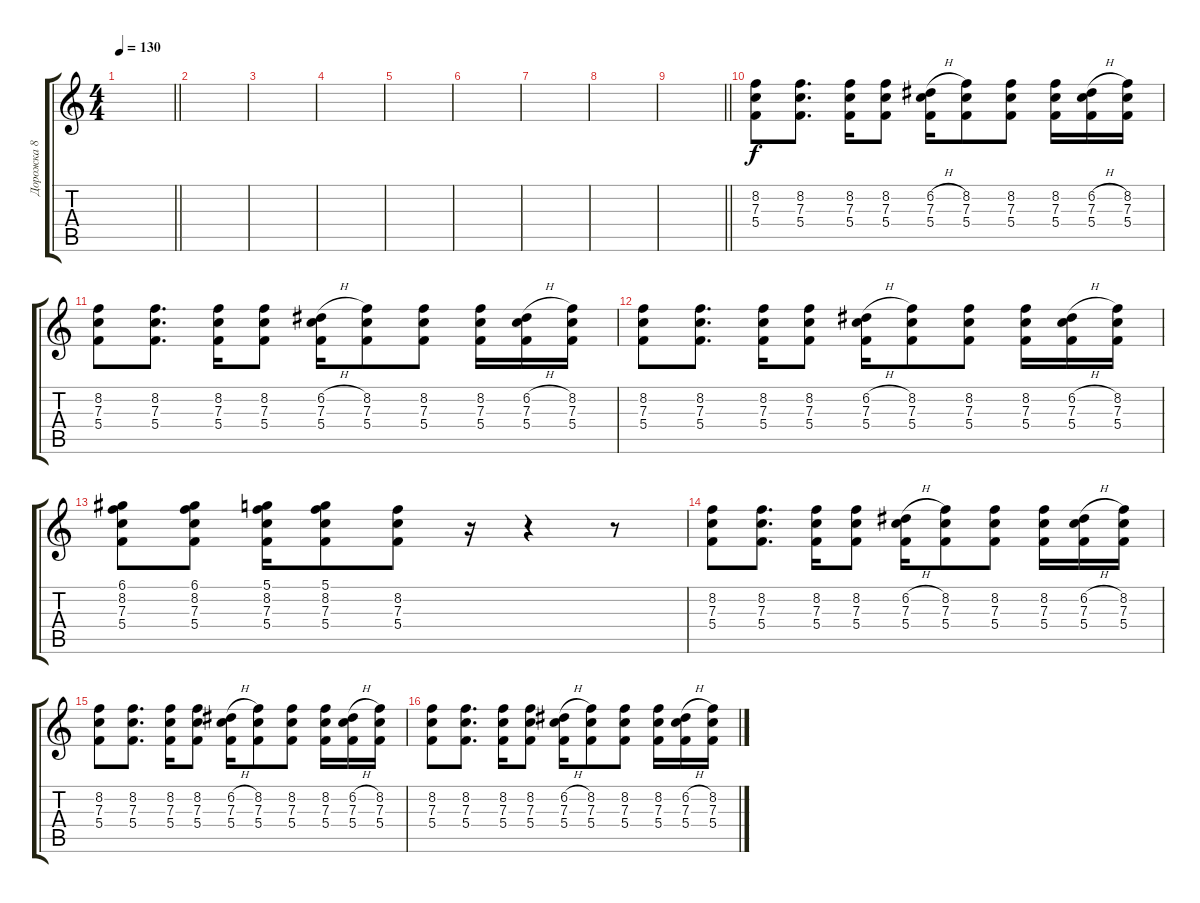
\track ("Дорожка 8" "Дорожка 8") {instrument overdrivenguitar}
\staff {score tabs}
\tuning (D4 A3 F3 C3 G2 D2) {hide}
\ts (4 4)
\tempo 130
\clef g2
\barLineRight lightlight
\ks c
|
|
|
|
|
|
|
|
\barLineRight lightlight
|
(8.2 7.3 5.4).8 (8.2 7.3 5.4).8{d} (8.2 7.3 5.4).16 (8.2 7.3 5.4).8 (6.2{h} 7.3 5.4).16 (8.2 7.3 5.4).8 (8.2 7.3 5.4).8 (8.2 7.3 5.4).16 (6.2{h} 7.3 5.4).16 (8.2 7.3 5.4).16 |
(8.2 7.3 5.4).8 (8.2 7.3 5.4).8{d} (8.2 7.3 5.4).16 (8.2 7.3 5.4).8 (6.2{h} 7.3 5.4).16 (8.2 7.3 5.4).8 (8.2 7.3 5.4).8 (8.2 7.3 5.4).16 (6.2{h} 7.3 5.4).16 (8.2 7.3 5.4).16 |
(8.2 7.3 5.4).8 (8.2 7.3 5.4).8{d} (8.2 7.3 5.4).16 (8.2 7.3 5.4).8 (6.2{h} 7.3 5.4).16 (8.2 7.3 5.4).8 (8.2 7.3 5.4).8 (8.2 7.3 5.4).16 (6.2{h} 7.3 5.4).16 (8.2 7.3 5.4).16 |
(6.1 8.2 7.3 5.4).8 (6.1 8.2 7.3 5.4).8 (5.1 8.2 7.3 5.4).16 (5.1 8.2 7.3 5.4).8 (8.2 7.3 5.4).8 r.16 r.4 r.8 |
(8.2 7.3 5.4).8 (8.2 7.3 5.4).8{d} (8.2 7.3 5.4).16 (8.2 7.3 5.4).8 (6.2{h} 7.3 5.4).16 (8.2 7.3 5.4).8 (8.2 7.3 5.4).8 (8.2 7.3 5.4).16 (6.2{h} 7.3 5.4).16 (8.2 7.3 5.4).16 |
(8.2 7.3 5.4).8 (8.2 7.3 5.4).8{d} (8.2 7.3 5.4).16 (8.2 7.3 5.4).8 (6.2{h} 7.3 5.4).16 (8.2 7.3 5.4).8 (8.2 7.3 5.4).8 (8.2 7.3 5.4).16 (6.2{h} 7.3 5.4).16 (8.2 7.3 5.4).16 |
(8.2 7.3 5.4).8 (8.2 7.3 5.4).8{d} (8.2 7.3 5.4).16 (8.2 7.3 5.4).8 (6.2{h} 7.3 5.4).16 (8.2 7.3 5.4).8 (8.2 7.3 5.4).8 (8.2 7.3 5.4).16 (6.2{h} 7.3 5.4).16 (8.2 7.3 5.4).16
